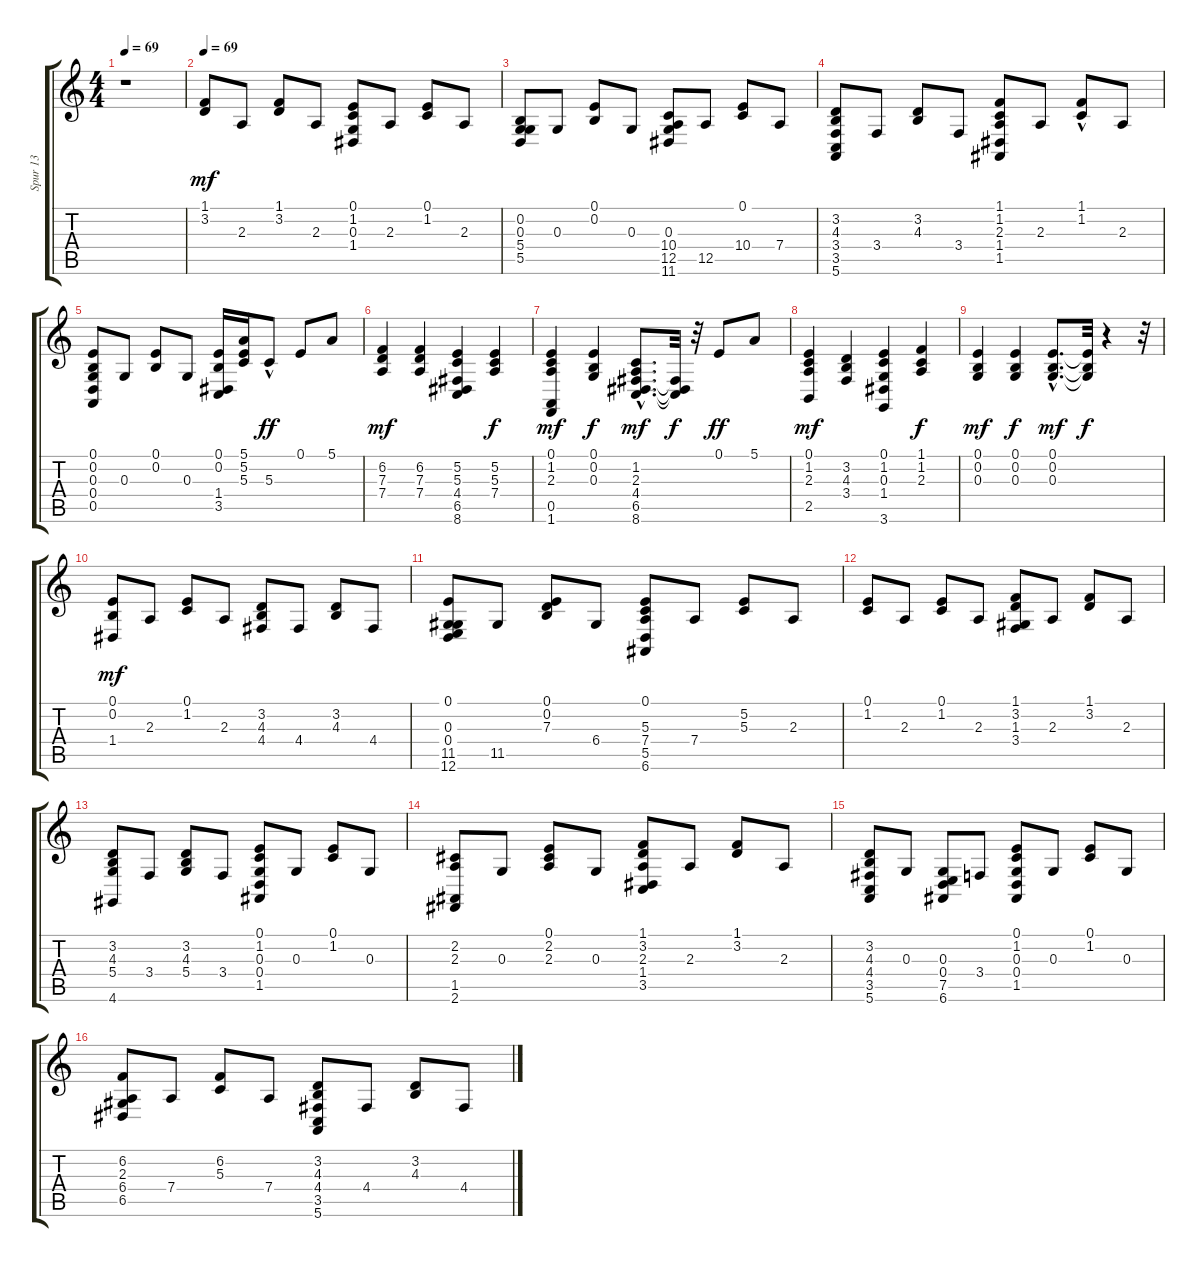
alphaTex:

\track ("Spur 13" "Spur 13") {instrument electricpiano2}
\staff {score tabs}
\tuning (E4 B3 G3 D3 A2 E2) {hide}
\ts (4 4)
\tempo 69
\clef g2
\ks c
r.1{dy mf instrument electricpiano2} |
\tempo 69
(1.1 3.2).8 2.3.8 (1.1 3.2).8 2.3.8 (0.1 1.2 0.3 1.4).8 2.3.8 (0.1 1.2).8 2.3.8 |
(0.2 0.3 5.4 5.5).8 0.3.8 (0.1 0.2).8 0.3.8 (0.3 10.4 12.5 11.6).8 12.5.8 (0.1 10.4).8 7.4.8 |
(3.2 4.3 3.4 3.5 5.6).8 3.4.8 (3.2 4.3).8 3.4.8 (1.1 1.2 2.3 1.4 1.5).8 2.3.8 (1.1 1.2{hac}).8 2.3.8 |
(0.1 0.2 0.3 0.4 0.5).8 0.3.8 (0.1 0.2).8 0.3.8 (0.1 0.2 1.4 3.5).16 (5.1 5.2 5.3).16 5.3{hac}.8{dy ff} 0.1.8 5.1.8 |
(6.2 7.3 7.4).4{dy mf} (6.2 7.3 7.4).4 (5.2 5.3 4.4 6.5 8.6).4 (5.2 5.3 7.4).4{dy f} |
(0.1 1.2 2.3 0.5 1.6).4{dy mf} (0.1 0.2 0.3).4{dy f} (1.2 2.3 4.4{hac} 6.5{hac} 8.6{hac}).8{d dy mf} (4.4{t} 6.5{t} 8.6{t}).32{dy f} r.32 0.1.8{dy ff} 5.1.8 |
(0.1 1.2 2.3 2.5).4{dy mf} (3.2 4.3 3.4).4 (0.1 1.2 0.3 1.4 3.6).4 (1.1 1.2 2.3).4{dy f} |
(0.1 0.2 0.3).4{dy mf} (0.1 0.2 0.3).4{dy f} (0.1{hac} 0.2{hac} 0.3{hac}).8{d dy mf} (0.1{t} 0.2{t} 0.3{t}).32{dy f} r.4 r.32 |
(0.1 0.2 1.4).8{dy mf} 2.3.8 (0.1 1.2).8 2.3.8 (3.2 4.3 4.4).8 4.4.8 (3.2 4.3).8 4.4.8 |
(0.1 0.3 0.4 11.5 12.6).8 11.5.8 (0.1 0.2 7.3).8 6.4.8 (0.1 5.3 7.4 5.5 6.6).8 7.4.8 (5.2 5.3).8 2.3.8 |
(0.1 1.2).8 2.3.8 (0.1 1.2).8 2.3.8 (1.1 3.2 1.3 3.4).8 2.3.8 (1.1 3.2).8 2.3.8 |
(3.2 4.3 5.4 4.6).8 3.4.8 (3.2 4.3 5.4).8 3.4.8 (0.1 1.2 0.3 0.4 1.5).8 0.3.8 (0.1 1.2).8 0.3.8 |
(2.2 2.3 1.5 2.6).8 0.3.8 (0.1 2.2 2.3).8 0.3.8 (1.1 3.2 2.3 1.4 3.5).8 2.3.8 (1.1 3.2).8 2.3.8 |
(3.2 4.3 4.4 3.5 5.6).8 0.3.8 (0.3 0.4 7.5 6.6).8 3.4.8 (0.1 1.2 0.3 0.4 1.5).8 0.3.8 (0.1 1.2).8 0.3.8 |
(6.2 2.3 6.4 6.5).8 7.4.8 (6.2 5.3).8 7.4.8 (3.2 4.3 4.4 3.5 5.6).8 4.4.8 (3.2 4.3).8 4.4.8
